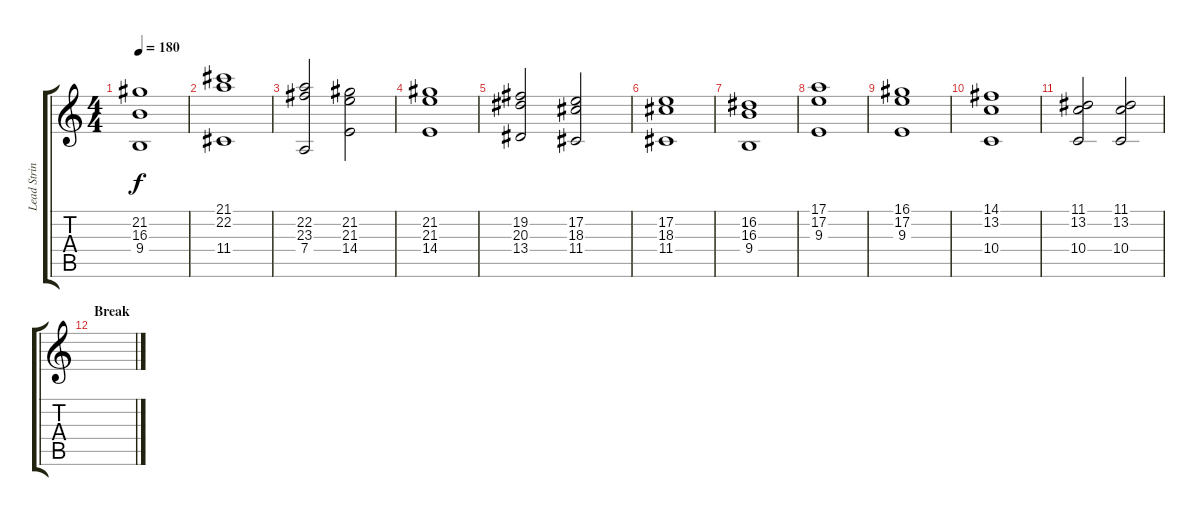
\track ("Lead Strings" "Lead Strin") {instrument stringensemble1}
\staff {score tabs}
\tuning (E4 B3 G3 D3 A2 E2) {hide}
\ts (4 4)
\tempo 180
\clef g2
\ks c
(21.2 16.3 9.4).1{dy f} |
(21.1 22.2 11.4).1 |
(22.2 23.3 7.4).2 (21.2 21.3 14.4).2 |
(21.2 21.3 14.4).1 |
(19.2 20.3 13.4).2 (17.2 18.3 11.4).2 |
(17.2 18.3 11.4).1 |
(16.2 16.3 9.4).1 |
(17.1 17.2 9.3).1 |
(16.1 17.2 9.3).1 |
(14.1 13.2 10.4).1 |
(11.1 13.2 10.4).2 (11.1 13.2 10.4).2 |
\section ("" "Break")
